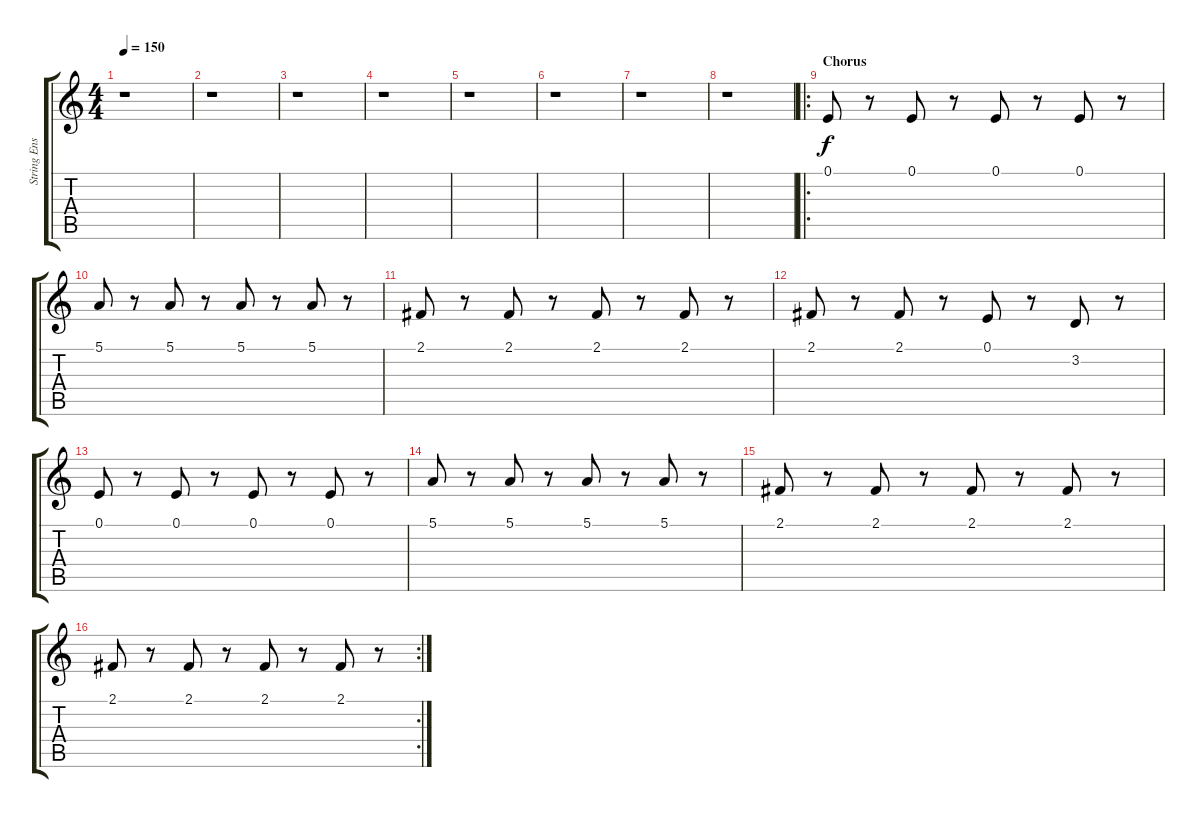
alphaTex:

\track ("String Ensemble II" "String Ens") {instrument stringensemble1}
\staff {score tabs}
\tuning (E4 B3 G3 D3 A2 E2) {hide}
\ts (4 4)
\tempo 150
\clef g2
\ks c
r.1{dy f} |
r.1 |
r.1 |
r.1 |
r.1 |
r.1 |
r.1 |
r.1 |
\ro
\section ("" "Chorus")
0.1.8 r.8 0.1.8 r.8 0.1.8 r.8 0.1.8 r.8 |
5.1.8 r.8 5.1.8 r.8 5.1.8 r.8 5.1.8 r.8 |
2.1.8 r.8 2.1.8 r.8 2.1.8 r.8 2.1.8 r.8 |
2.1.8 r.8 2.1.8 r.8 0.1.8 r.8 3.2.8 r.8 |
0.1.8 r.8 0.1.8 r.8 0.1.8 r.8 0.1.8 r.8 |
5.1.8 r.8 5.1.8 r.8 5.1.8 r.8 5.1.8 r.8 |
2.1.8 r.8 2.1.8 r.8 2.1.8 r.8 2.1.8 r.8 |
\rc 2
2.1.8 r.8 2.1.8 r.8 2.1.8 r.8 2.1.8 r.8
